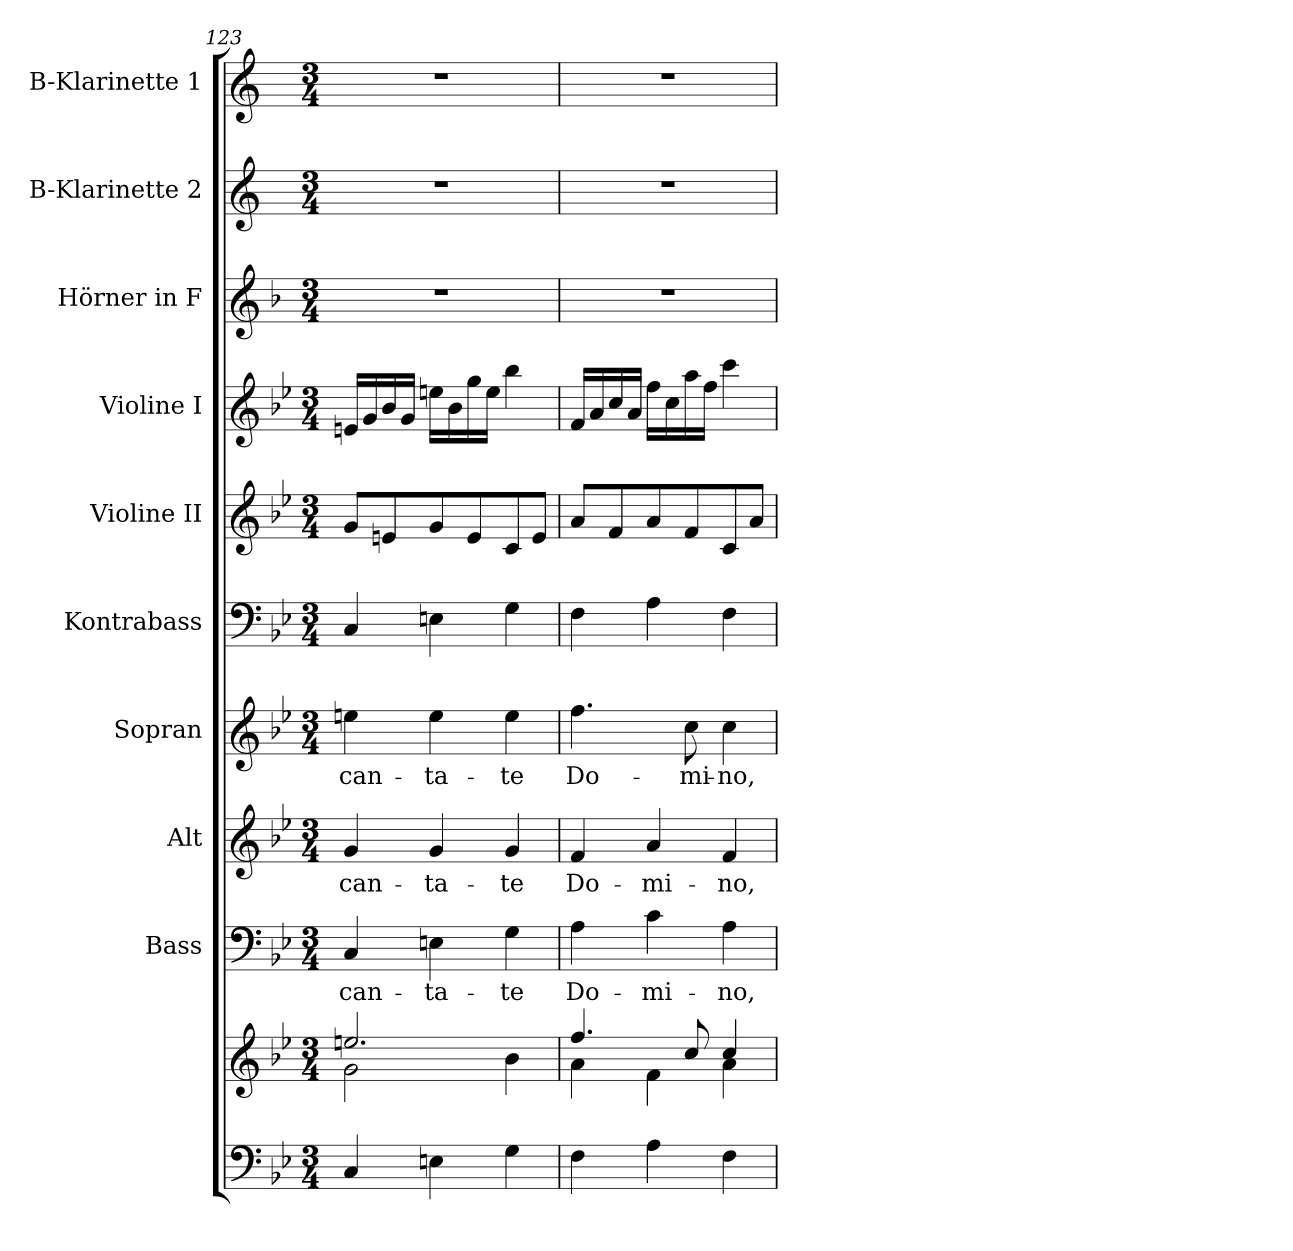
**kern	**kern	**kern	**text	**kern	**text	**kern	**text	**kern	**kern	**kern	**kern	**kern	**kern
*part10	*part10	*part9	*part9	*part8	*part8	*part7	*part7	*part6	*part5	*part4	*part3	*part2	*part1
*staff11	*staff10	*staff9	*staff9	*staff8	*staff8	*staff7	*staff7	*staff6	*staff5	*staff4	*staff3	*staff2	*staff1
*	*	*I"Bass	*	*I"Alt	*	*I"Sopran	*	*I"Kontrabass	*I"Violine II	*I"Violine I	*I"Hörner in F	*I"B-Klarinette 2	*I"B-Klarinette 1
*	*	*I'B.	*	*I'A.	*	*I'S.	*	*I'Kb.	*I'Vl. II	*I'Vl. I	*	*I'B Kl. 2	*I'B Kl. 1
!!LO:PB:g=z
*clefF4	*clefG2	*clefF4	*	*clefG2	*	*clefG2	*	*clefF4	*clefG2	*clefG2	*clefG2	*clefG2	*clefG2
*	*	*	*	*	*	*	*	*ITrd7c12	*	*	*ITrd4c7	*ITrd1c2	*ITrd1c2
*k[b-e-]	*k[b-e-]	*k[b-e-]	*	*k[b-e-]	*	*k[b-e-]	*	*k[b-e-]	*k[b-e-]	*k[b-e-]	*k[b-e-]	*k[b-e-]	*k[b-e-]
*B-:	*B-:	*B-:	*	*B-:	*	*B-:	*	*B-:	*B-:	*B-:	*B-:	*B-:	*B-:
*M3/4	*M3/4	*M3/4	*	*M3/4	*	*M3/4	*	*M3/4	*M3/4	*M3/4	*M3/4	*M3/4	*M3/4
=123	=123	=123	=123	=123	=123	=123	=123	=123	=123	=123	=123	=123	=123
*	*^	*	*	*	*	*	*	*	*	*	*	*	*
!	!	!	!	!LO:LY:b	!	!LO:LY:b	!	!LO:LY:b	!	!	!	!	!	!
4C/	2.een/	2g\	4C/	can-	4g/	can-	4een\	can-	4CC/	8g/L	16en/LL	2.r	2.r	2.r
.	.	.	.	.	.	.	.	.	.	.	16g/	.	.	.
.	.	.	.	.	.	.	.	.	.	8en/	16b-/	.	.	.
.	.	.	.	.	.	.	.	.	.	.	16g/JJ	.	.	.
!	!	!	!	!LO:LY:b	!	!LO:LY:b	!	!LO:LY:b	!	!	!	!	!	!
4En\	.	.	4En\	-ta-	4g/	-ta-	4ee\	-ta-	4EEn\	8g/	16een\LL	.	.	.
.	.	.	.	.	.	.	.	.	.	.	16b-\	.	.	.
.	.	.	.	.	.	.	.	.	.	8e/	16gg\	.	.	.
.	.	.	.	.	.	.	.	.	.	.	16ee\JJ	.	.	.
!	!	!	!	!LO:LY:b	!	!LO:LY:b	!	!LO:LY:b	!	!	!	!	!	!
4G\	.	4b-\	4G\	-te	4g/	-te	4ee\	-te	4GG\	8c/	4bb-\	.	.	.
.	.	.	.	.	.	.	.	.	.	8e/J	.	.	.	.
=124	=124	=124	=124	=124	=124	=124	=124	=124	=124	=124	=124	=124	=124	=124
!	!	!	!	!LO:LY:b	!	!LO:LY:b	!	!LO:LY:b	!	!	!	!	!	!
4F\	4.ff/	4a\	4A\	Do-	4f/	Do-	4.ff\	Do-	4FF\	8a/L	16f/LL	2.r	2.r	2.r
.	.	.	.	.	.	.	.	.	.	.	16a/	.	.	.
.	.	.	.	.	.	.	.	.	.	8f/	16cc/	.	.	.
.	.	.	.	.	.	.	.	.	.	.	16a/JJ	.	.	.
!	!	!	!	!LO:LY:b	!	!LO:LY:b	!	!	!	!	!	!	!	!
4A\	.	4f\	4c\	-mi-	4a/	-mi-	.	.	4AA\	8a/	16ff\LL	.	.	.
.	.	.	.	.	.	.	.	.	.	.	16cc\	.	.	.
!	!	!	!	!	!	!	!	!LO:LY:b	!	!	!	!	!	!
.	8cc/	.	.	.	.	.	8cc\	-mi-	.	8f/	16aa\	.	.	.
.	.	.	.	.	.	.	.	.	.	.	16ff\JJ	.	.	.
!	!	!	!	!LO:LY:b	!	!LO:LY:b	!	!LO:LY:b	!	!	!	!	!	!
4F\	4cc/	4a\	4A\	-no,	4f/	-no,	4cc\	-no,	4FF\	8c/	4ccc\	.	.	.
.	.	.	.	.	.	.	.	.	.	8a/J	.	.	.	.
*	*v	*v	*	*	*	*	*	*	*	*	*	*	*	*
=	=	=	=	=	=	=	=	=	=	=	=	=	=
*-	*-	*-	*-	*-	*-	*-	*-	*-	*-	*-	*-	*-	*-
